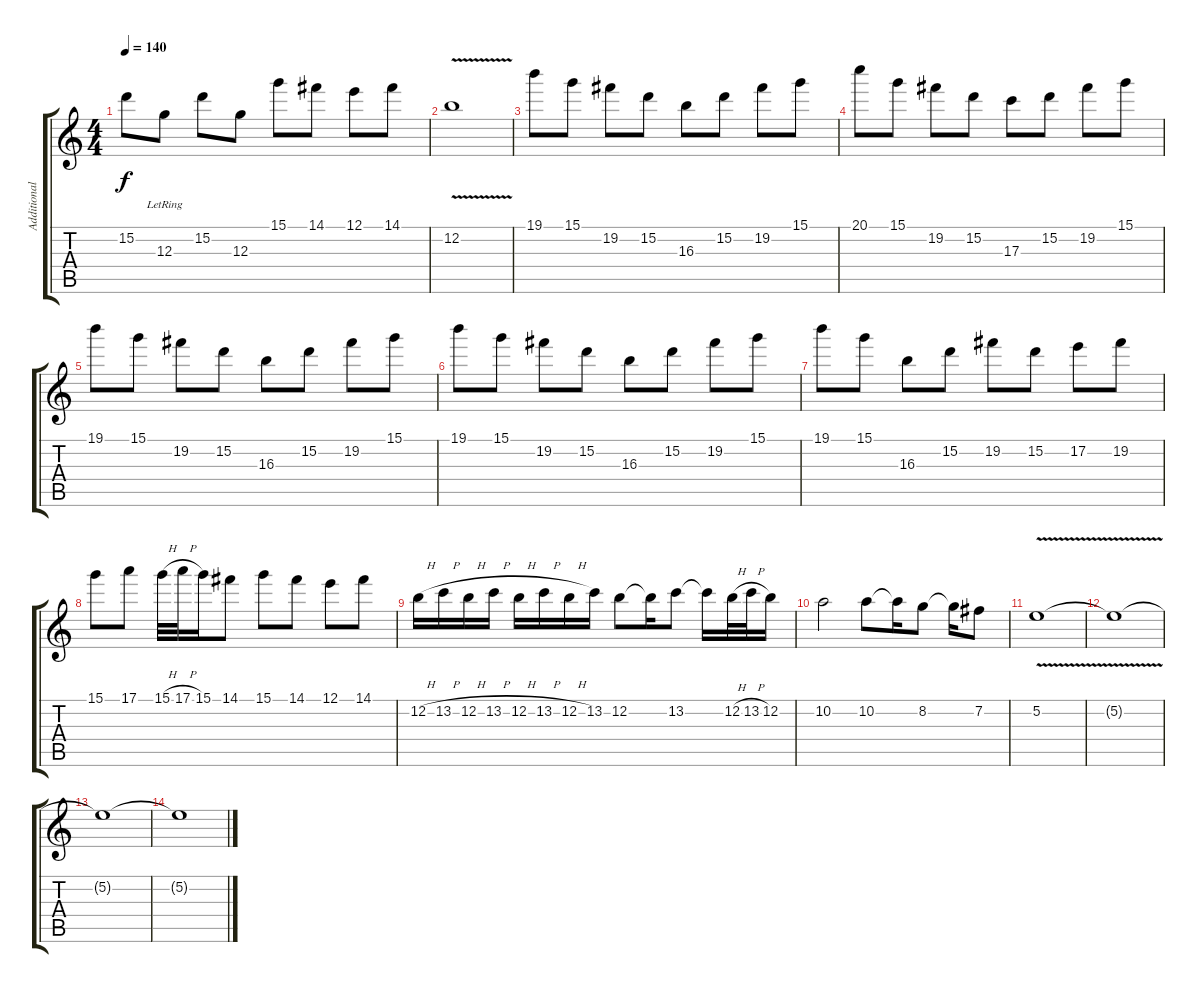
\track ("Additional Guitar And Solo Guitar" "Additional") {instrument overdrivenguitar}
\staff {score tabs}
\tuning (E4 B3 G3 D3 A2 E2) {hide}
\ts (4 4)
\tempo 140
\clef g2
\ks c
15.2.8{dy f} 12.3{lr}.8 15.2.8 12.3.8 15.1.8 14.1.8 12.1.8 14.1.8 |
12.2{v}.1 |
19.1.8 15.1.8 19.2.8 15.2.8 16.3.8 15.2.8 19.2.8 15.1.8 |
20.1.8 15.1.8 19.2.8 15.2.8 17.3.8 15.2.8 19.2.8 15.1.8 |
19.1.8 15.1.8 19.2.8 15.2.8 16.3.8 15.2.8 19.2.8 15.1.8 |
19.1.8 15.1.8 19.2.8 15.2.8 16.3.8 15.2.8 19.2.8 15.1.8 |
19.1.8 15.1.8 16.3.8 15.2.8 19.2.8 15.2.8 17.2.8 19.2.8 |
15.1.8 17.1.8 15.1{h}.32 17.1{h}.32 15.1.16 14.1.8 15.1.8 14.1.8 12.1.8 14.1.8 |
12.2{h}.16 13.2{h}.16 12.2{h}.16 13.2{h}.16 12.2{h}.16 13.2{h}.16 12.2{h}.16 13.2.16 12.2.8 12.2{t}.16 13.2.8 13.2{t}.16 12.2{h}.32 13.2{h}.32 12.2.16 |
10.2.2 10.2.8 10.2{t}.16 8.2.8 8.2{t}.16 7.2.8 |
5.2{v}.1 |
5.2{t}.1{volume 10} |
5.2{t}.1{volume 6} |
5.2{t}.1{volume 3}
